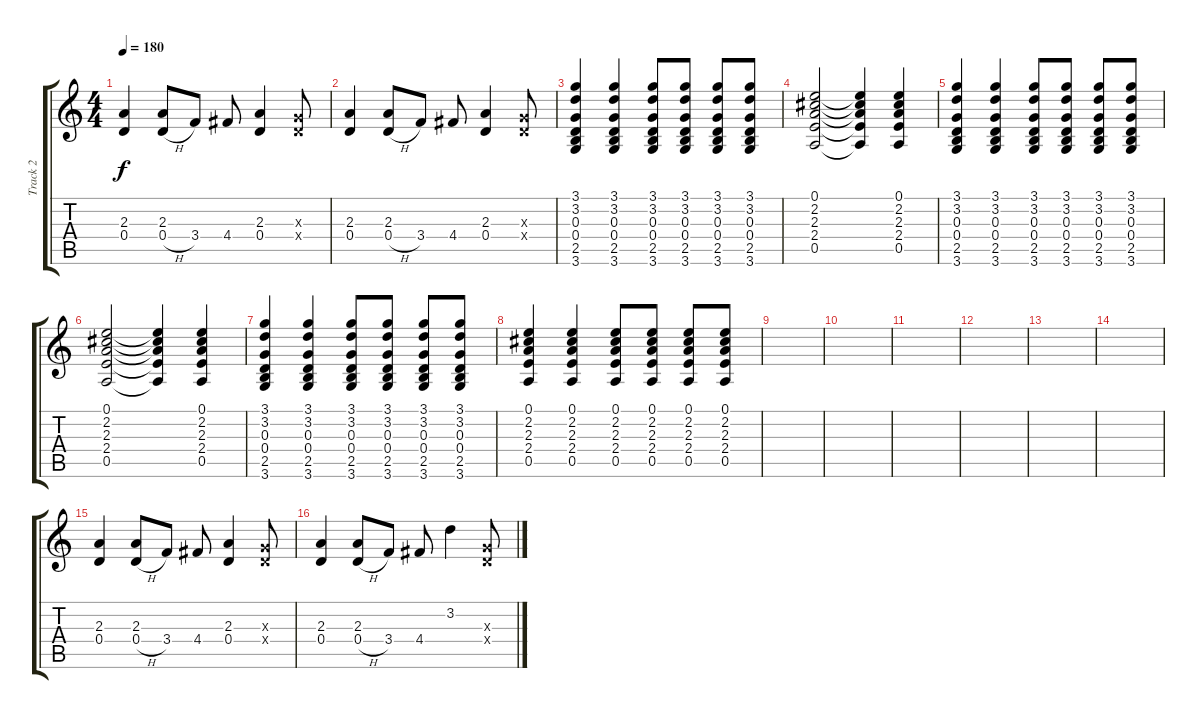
\track ("Track 2" "Track 2") {instrument overdrivenguitar}
\staff {score tabs}
\tuning (E4 B3 G3 D3 A2 E2) {hide}
\ts (4 4)
\tempo 180
\clef g2
\ks c
(2.3 0.4).4{dy f} (2.3 0.4{h}).8 3.4.8 4.4.8 (2.3 0.4).4 (0.3{x} 0.4{x}).8 |
(2.3 0.4).4 (2.3 0.4{h}).8 3.4.8 4.4.8 (2.3 0.4).4 (0.3{x} 0.4{x}).8 |
(3.1 3.2 0.3 0.4 2.5 3.6).4 (3.1 3.2 0.3 0.4 2.5 3.6).4 (3.1 3.2 0.3 0.4 2.5 3.6).8 (3.1 3.2 0.3 0.4 2.5 3.6).8 (3.1 3.2 0.3 0.4 2.5 3.6).8 (3.1 3.2 0.3 0.4 2.5 3.6).8 |
(0.1 2.2 2.3 2.4 0.5).2 (0.1{t} 2.2{t} 2.3{t} 2.4{t} 0.5{t}).4 (0.1 2.2 2.3 2.4 0.5).4 |
(3.1 3.2 0.3 0.4 2.5 3.6).4 (3.1 3.2 0.3 0.4 2.5 3.6).4 (3.1 3.2 0.3 0.4 2.5 3.6).8 (3.1 3.2 0.3 0.4 2.5 3.6).8 (3.1 3.2 0.3 0.4 2.5 3.6).8 (3.1 3.2 0.3 0.4 2.5 3.6).8 |
(0.1 2.2 2.3 2.4 0.5).2 (0.1{t} 2.2{t} 2.3{t} 2.4{t} 0.5{t}).4 (0.1 2.2 2.3 2.4 0.5).4 |
(3.1 3.2 0.3 0.4 2.5 3.6).4 (3.1 3.2 0.3 0.4 2.5 3.6).4 (3.1 3.2 0.3 0.4 2.5 3.6).8 (3.1 3.2 0.3 0.4 2.5 3.6).8 (3.1 3.2 0.3 0.4 2.5 3.6).8 (3.1 3.2 0.3 0.4 2.5 3.6).8 |
(0.1 2.2 2.3 2.4 0.5).4 (0.1 2.2 2.3 2.4 0.5).4 (0.1 2.2 2.3 2.4 0.5).8 (0.1 2.2 2.3 2.4 0.5).8 (0.1 2.2 2.3 2.4 0.5).8 (0.1 2.2 2.3 2.4 0.5).8 |
|
|
|
|
|
|
(2.3 0.4).4 (2.3 0.4{h}).8 3.4.8 4.4.8 (2.3 0.4).4 (0.3{x} 0.4{x}).8 |
(2.3 0.4).4 (2.3 0.4{h}).8 3.4.8 4.4.8 3.2.4 (0.3{x} 0.4{x}).8
